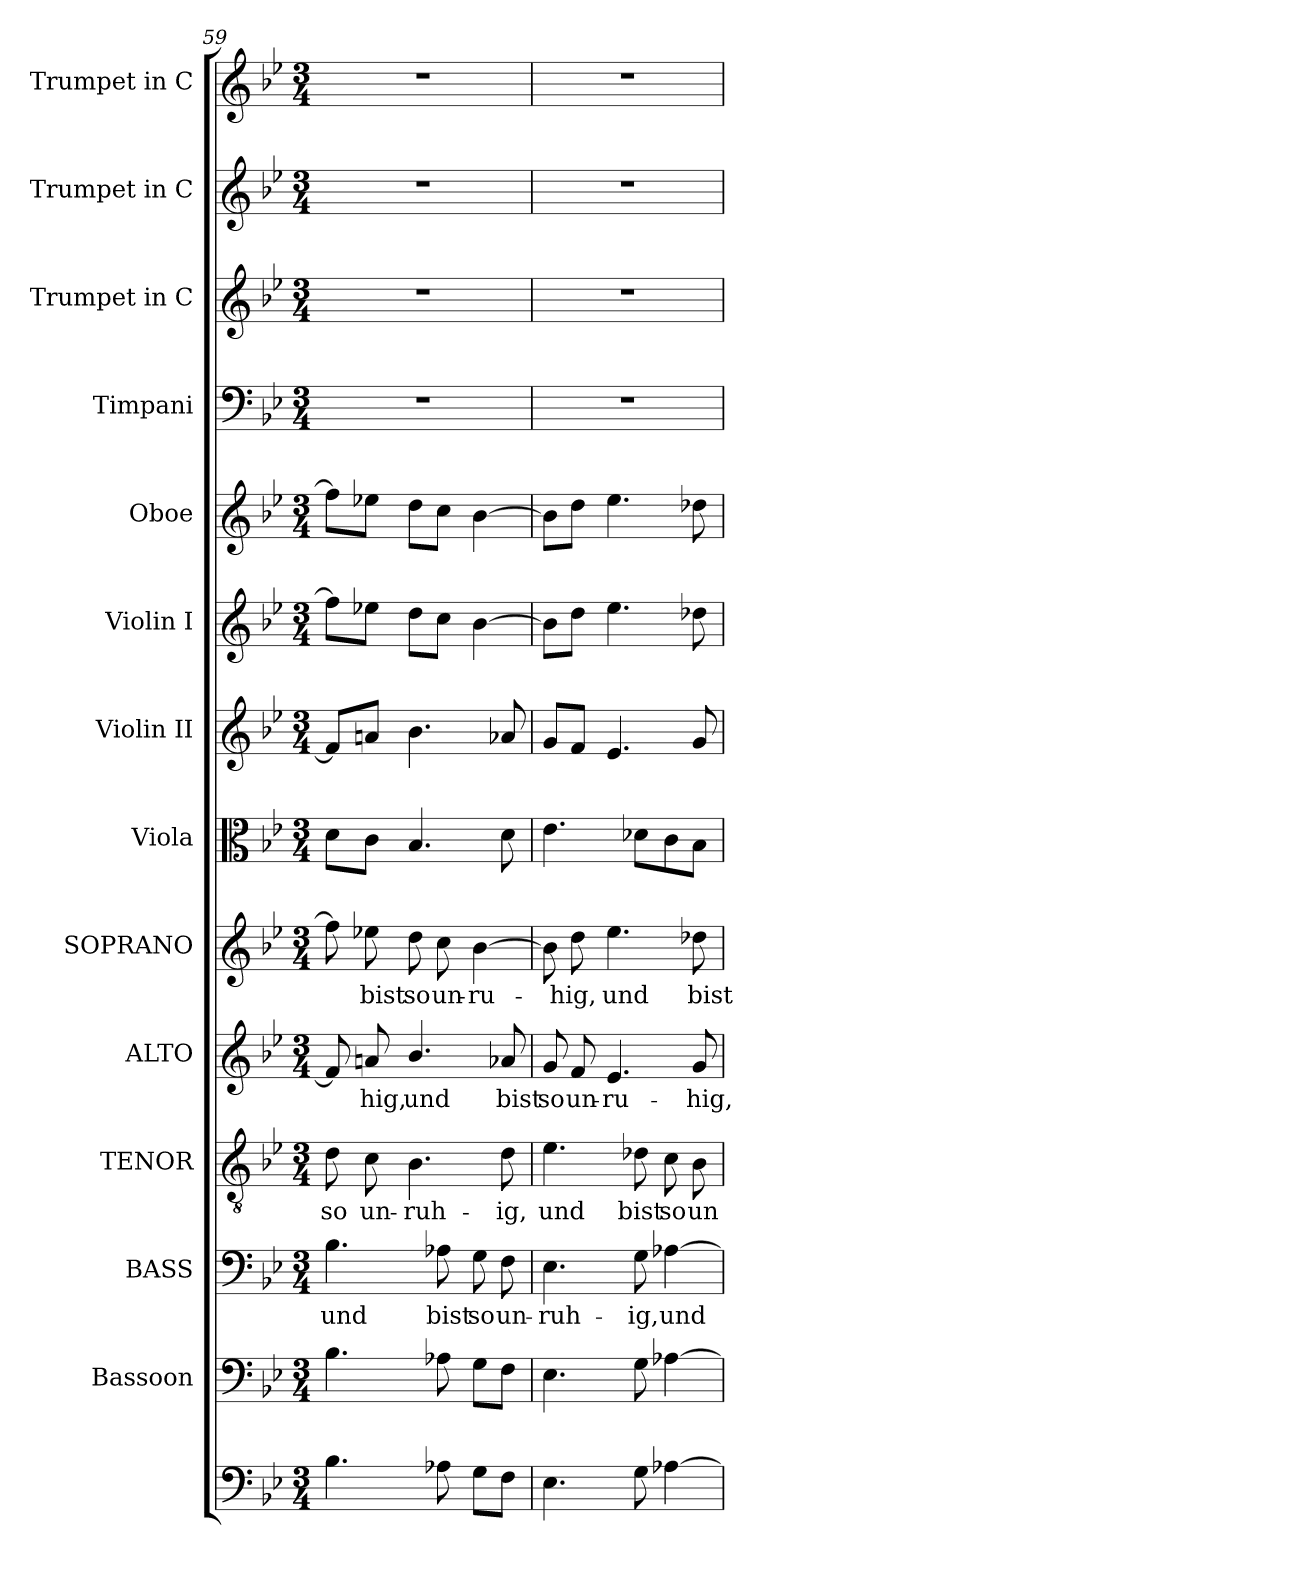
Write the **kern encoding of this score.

**kern	**kern	**kern	**text	**kern	**text	**kern	**text	**kern	**text	**kern	**kern	**kern	**kern	**kern	**kern	**kern	**kern
*part14	*part13	*part12	*part12	*part11	*part11	*part10	*part10	*part9	*part9	*part8	*part7	*part6	*part5	*part4	*part3	*part2	*part1
*staff14	*staff13	*staff12	*staff12	*staff11	*staff11	*staff10	*staff10	*staff9	*staff9	*staff8	*staff7	*staff6	*staff5	*staff4	*staff3	*staff2	*staff1
*	*I"Bassoon	*I"BASS	*	*I"TENOR	*	*I"ALTO	*	*I"SOPRANO	*	*I"Viola	*I"Violin II	*I"Violin I	*I"Oboe	*I"Timpani	*I"Trumpet in C	*I"Trumpet in C	*I"Trumpet in C
*	*	*	*	*	*	*I'Alto	*	*I'Soprano	*	*I'Viola	*I'Violin II	*I'Violin I	*I'Oboe	*I'Timp.	*	*	*
*clefF4	*clefF4	*clefF4	*	*clefGv2	*	*clefG2	*	*clefG2	*	*clefC3	*clefG2	*clefG2	*clefG2	*clefF4	*clefG2	*clefG2	*clefG2
*	*	*	*	*ITrd7c12	*	*	*	*	*	*	*	*	*	*	*	*	*
*k[b-e-]	*k[b-e-]	*k[b-e-]	*	*k[b-e-]	*	*k[b-e-]	*	*k[b-e-]	*	*k[b-e-]	*k[b-e-]	*k[b-e-]	*k[b-e-]	*k[b-e-]	*k[b-e-]	*k[b-e-]	*k[b-e-]
*B-:	*B-:	*B-:	*	*B-:	*	*B-:	*	*B-:	*	*B-:	*B-:	*B-:	*B-:	*B-:	*B-:	*B-:	*B-:
*M3/4	*M3/4	*M3/4	*	*M3/4	*	*M3/4	*	*M3/4	*	*M3/4	*M3/4	*M3/4	*M3/4	*M3/4	*M3/4	*M3/4	*M3/4
=59	=59	=59	=59	=59	=59	=59	=59	=59	=59	=59	=59	=59	=59	=59	=59	=59	=59
!	!	!	!LO:LY:b:color=#000000	!	!	!	!	!	!	!	!	!	!	!	!	!	!
!	!	!	!	!	!LO:LY:b:color=#000000	!	!	!	!	!	!	!	!	!LO:N:vis=1	!LO:N:vis=1	!LO:N:vis=1	!LO:N:vis=1
4.B-i\	4.B-i\	4.B-i\	und	8Di\	so	8fi/]	.	8ffi\]	.	8di\L	8fi/L]	8ffi\L]	8ffi\L]	2.r	2.r	2.r	2.r
!	!	!	!	!	!LO:LY:b:color=#000000	!	!	!	!	!	!	!	!	!	!	!	!
!	!	!	!	!	!	!	!LO:LY:b:color=#000000	!	!	!	!	!	!	!	!	!	!
!	!	!	!	!	!	!	!	!	!LO:LY:b:color=#000000	!	!	!	!	!	!	!	!
.	.	.	.	8Ci\	un-	8ani/	-hig,	8ee-Xi\	bist	8ci\J	8ani/J	8ee-Xi\J	8ee-Xi\J	.	.	.	.
!	!	!	!	!	!LO:LY:b:color=#000000	!	!	!	!	!	!	!	!	!	!	!	!
!	!	!	!	!	!	!	!LO:LY:b:color=#000000	!	!	!	!	!	!	!	!	!	!
!	!	!	!	!	!	!	!	!	!LO:LY:b:color=#000000	!	!	!	!	!	!	!	!
.	.	.	.	4.BB-i\	-ruh-	4.b-i/	und	8ddi\	so	4.B-i/	4.b-i\	8ddi\L	8ddi\L	.	.	.	.
!	!	!	!LO:LY:b:color=#000000	!	!	!	!	!	!	!	!	!	!	!	!	!	!
!	!	!	!	!	!	!	!	!	!LO:LY:b:color=#000000	!	!	!	!	!	!	!	!
8A-Xi\	8A-Xi\	8A-Xi\	bist	.	.	.	.	8cci\	un-	.	.	8cci\J	8cci\J	.	.	.	.
!	!	!	!LO:LY:b:color=#000000	!	!	!	!	!	!	!	!	!	!	!	!	!	!
!	!	!	!	!	!	!	!	!	!LO:LY:b:color=#000000	!	!	!	!	!	!	!	!
8Gi\L	8Gi\L	8Gi\	so	.	.	.	.	[4b-i\	-ru-	.	.	[4b-i\	[4b-i\	.	.	.	.
!	!	!	!LO:LY:b:color=#000000	!	!	!	!	!	!	!	!	!	!	!	!	!	!
!	!	!	!	!	!LO:LY:b:color=#000000	!	!	!	!	!	!	!	!	!	!	!	!
!	!	!	!	!	!	!	!LO:LY:b:color=#000000	!	!	!	!	!	!	!	!	!	!
8Fi\J	8Fi\J	8Fi\	un-	8Di\	-ig,	8a-Xi/	bist	.	.	8di\	8a-Xi/	.	.	.	.	.	.
=60	=60	=60	=60	=60	=60	=60	=60	=60	=60	=60	=60	=60	=60	=60	=60	=60	=60
!	!	!	!LO:LY:b:color=#000000	!	!	!	!	!	!	!	!	!	!	!	!	!	!
!	!	!	!	!	!LO:LY:b:color=#000000	!	!	!	!	!	!	!	!	!	!	!	!
!	!	!	!	!	!	!	!LO:LY:b:color=#000000	!	!	!	!	!	!	!LO:N:vis=1	!LO:N:vis=1	!LO:N:vis=1	!LO:N:vis=1
4.E-i\	4.E-i\	4.E-i\	-ruh-	4.E-i\	und	8gi/	so	8b-i\]	.	4.e-i\	8gi/L	8b-i\L]	8b-i\L]	2.r	2.r	2.r	2.r
!	!	!	!	!	!	!	!LO:LY:b:color=#000000	!	!	!	!	!	!	!	!	!	!
!	!	!	!	!	!	!	!	!	!LO:LY:b:color=#000000	!	!	!	!	!	!	!	!
.	.	.	.	.	.	8fi/	un-	8ddi\	-hig,	.	8fi/J	8ddi\J	8ddi\J	.	.	.	.
!	!	!	!	!	!	!	!LO:LY:b:color=#000000	!	!	!	!	!	!	!	!	!	!
!	!	!	!	!	!	!	!	!	!LO:LY:b:color=#000000	!	!	!	!	!	!	!	!
.	.	.	.	.	.	4.e-i/	-ru-	4.ee-i\	und	.	4.e-i/	4.ee-i\	4.ee-i\	.	.	.	.
!	!	!	!LO:LY:b:color=#000000	!	!	!	!	!	!	!	!	!	!	!	!	!	!
!	!	!	!	!	!LO:LY:b:color=#000000	!	!	!	!	!	!	!	!	!	!	!	!
8Gi\	8Gi\	8Gi\	-ig,	8D-Xi\	bist	.	.	.	.	8d-Xi\L	.	.	.	.	.	.	.
!	!	!	!LO:LY:b:color=#000000	!	!	!	!	!	!	!	!	!	!	!	!	!	!
!	!	!	!	!	!LO:LY:b:color=#000000	!	!	!	!	!	!	!	!	!	!	!	!
[4A-Xi\	[4A-Xi\	[4A-Xi\	und	8Ci\	so	.	.	.	.	8ci\	.	.	.	.	.	.	.
!	!	!	!	!	!LO:LY:b:color=#000000	!	!	!	!	!	!	!	!	!	!	!	!
!	!	!	!	!	!	!	!LO:LY:b:color=#000000	!	!	!	!	!	!	!	!	!	!
!	!	!	!	!	!	!	!	!	!LO:LY:b:color=#000000	!	!	!	!	!	!	!	!
.	.	.	.	8BB-i\	un-	8gi/	-hig,	8dd-Xi\	bist	8B-i\J	8gi/	8dd-Xi\	8dd-Xi\	.	.	.	.
=	=	=	=	=	=	=	=	=	=	=	=	=	=	=	=	=	=
*-	*-	*-	*-	*-	*-	*-	*-	*-	*-	*-	*-	*-	*-	*-	*-	*-	*-
